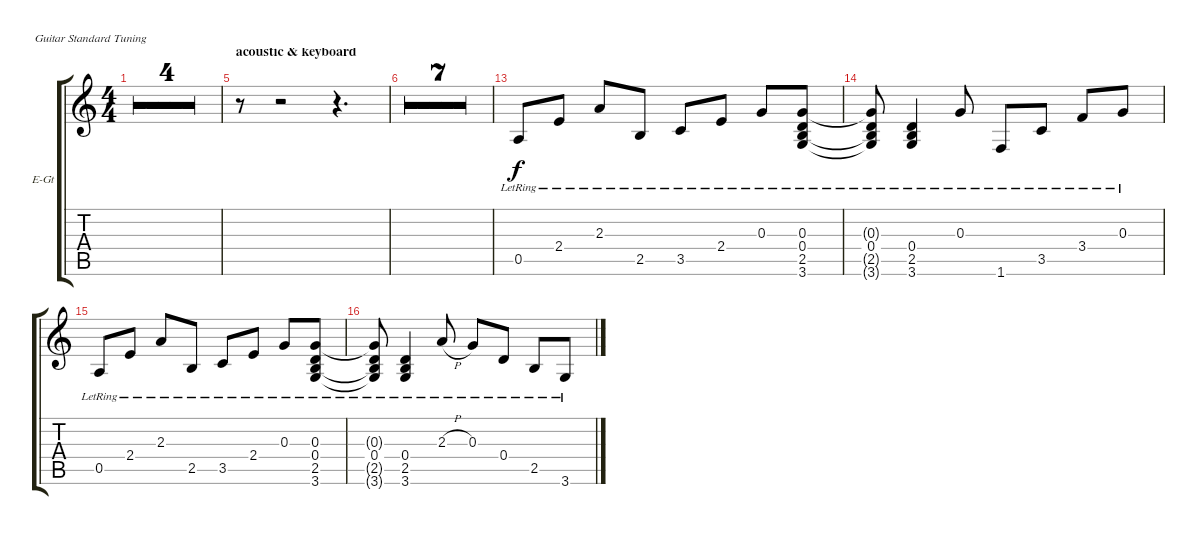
\bracketExtendMode groupsimilarinstruments
\firstSystemTrackNameOrientation horizontal
\otherSystemsTrackNameOrientation horizontal
\track ("rhythm guitar" "E-Gt") {multiBarRest instrument electricguitarmuted}
\staff {score tabs}
\tuning (E4 B3 G3 D3 A2 E2)
\ts (4 4)
\tempo 132
\clef g2
\ks c
r.8{dy f} r.2 r.4{d} |
r.8 r.2 r.4{d} |
r.8 r.2 r.4{d} |
r.8 r.2 r.4{d} |
\section ("" "acoustic & keyboard")
r.8 r.2 r.4{d} |
r.8 r.2 r.4{d} |
r.8 r.2 r.4{d} |
r.8 r.2 r.4{d} |
r.8 r.2 r.4{d} |
r.8 r.2 r.4{d} |
r.8 r.2 r.4{d} |
r.8 r.2 r.4{d} |
0.5{lr}.8 2.4{lr}.8 2.3{lr}.8 2.5{lr}.8 3.5{lr}.8 2.4{lr}.8 0.3{lr}.8 (0.3{lr} 0.4{lr} 2.5{lr} 3.6{lr}).8 |
(0.3{lr t} 0.4{lr} 2.5{lr t} 3.6{lr t}).8 (0.4{lr} 2.5{lr} 3.6{lr}).4 0.3{lr}.8 1.6{lr}.8 3.5{lr}.8 3.4{lr}.8 0.3{lr}.8 |
0.5{lr}.8 2.4{lr}.8 2.3{lr}.8 2.5{lr}.8 3.5{lr}.8 2.4{lr}.8 0.3{lr}.8 (0.3{lr} 0.4{lr} 2.5{lr} 3.6{lr}).8 |
(0.3{lr t} 0.4{lr} 2.5{lr t} 3.6{lr t}).8 (0.4{lr} 2.5{lr} 3.6{lr}).4 2.3{h lr}.8 0.3{lr}.8 0.4{lr}.8 2.5{lr}.8 3.6{lr}.8
